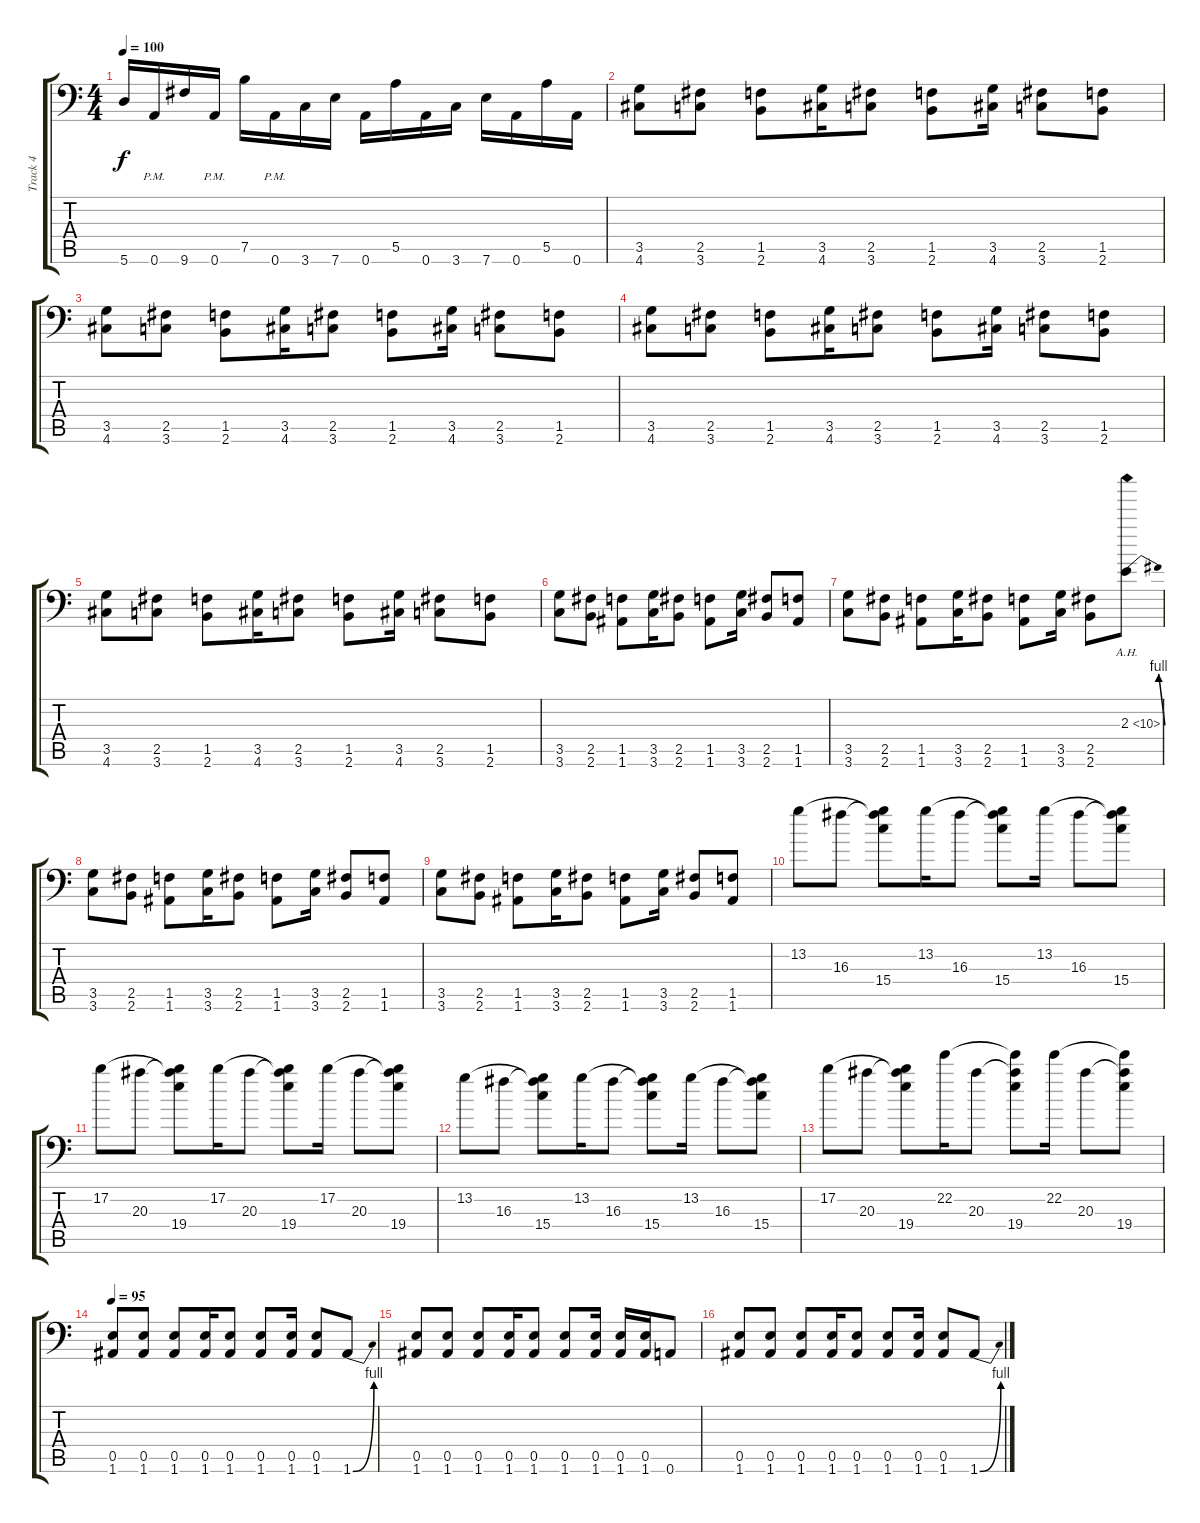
\track ("Track 4" "Track 4") {instrument distortionguitar}
\staff {score tabs}
\tuning (B3 Gb3 D3 A2 E2 A1) {hide}
\ts (4 4)
\tempo 100
\clef f4
\ks c
5.6.16{dy f} 0.6{pm}.16 9.6.16 0.6{pm}.16 7.5.16 0.6{pm}.16 3.6.16 7.6.16 0.6.16 5.5.16 0.6.16 3.6.16 7.6.16 0.6.16 5.5.16 0.6.16 |
(3.5 4.6).8 (2.5 3.6).8 (1.5 2.6).8 (3.5 4.6).16 (2.5 3.6).8 (1.5 2.6).8 (3.5 4.6).16 (2.5 3.6).8 (1.5 2.6).8 |
(3.5 4.6).8 (2.5 3.6).8 (1.5 2.6).8 (3.5 4.6).16 (2.5 3.6).8 (1.5 2.6).8 (3.5 4.6).16 (2.5 3.6).8 (1.5 2.6).8 |
(3.5 4.6).8 (2.5 3.6).8 (1.5 2.6).8 (3.5 4.6).16 (2.5 3.6).8 (1.5 2.6).8 (3.5 4.6).16 (2.5 3.6).8 (1.5 2.6).8 |
(3.5 4.6).8 (2.5 3.6).8 (1.5 2.6).8 (3.5 4.6).16 (2.5 3.6).8 (1.5 2.6).8 (3.5 4.6).16 (2.5 3.6).8 (1.5 2.6).8 |
(3.5 3.6).8 (2.5 2.6).8 (1.5 1.6).8 (3.5 3.6).16 (2.5 2.6).8 (1.5 1.6).8 (3.5 3.6).16 (2.5 2.6).8 (1.5 1.6).8 |
(3.5 3.6).8 (2.5 2.6).8 (1.5 1.6).8 (3.5 3.6).16 (2.5 2.6).8 (1.5 1.6).8 (3.5 3.6).16 (2.5 2.6).8 2.3{be (bend 0 0 60 4) ah 8}.8 |
(3.5 3.6).8 (2.5 2.6).8 (1.5 1.6).8 (3.5 3.6).16 (2.5 2.6).8 (1.5 1.6).8 (3.5 3.6).16 (2.5 2.6).8 (1.5 1.6).8 |
(3.5 3.6).8 (2.5 2.6).8 (1.5 1.6).8 (3.5 3.6).16 (2.5 2.6).8 (1.5 1.6).8 (3.5 3.6).16 (2.5 2.6).8 (1.5 1.6).8 |
13.2.8 16.3.8 (13.2{t} 16.3{t} 15.4).8 13.2.16 16.3.8 (13.2{t} 16.3{t} 15.4).8 13.2.16 16.3.8 (13.2{t} 16.3{t} 15.4).8 |
17.2.8 20.3.8 (17.2{t} 20.3{t} 19.4).8 17.2.16 20.3.8 (17.2{t} 20.3{t} 19.4).8 17.2.16 20.3.8 (17.2{t} 20.3{t} 19.4).8 |
13.2.8 16.3.8 (13.2{t} 16.3{t} 15.4).8 13.2.16 16.3.8 (13.2{t} 16.3{t} 15.4).8 13.2.16 16.3.8 (13.2{t} 16.3{t} 15.4).8 |
17.2.8 20.3.8 (17.2{t} 20.3{t} 19.4).8 22.2.16 20.3.8 (22.2{t} 20.3{t} 19.4).8 22.2.16 20.3.8 (22.2{t} 20.3{t} 19.4).8 |
\tempo 95
(0.5 1.6).8 (0.5 1.6).8 (0.5 1.6).8 (0.5 1.6).16 (0.5 1.6).8 (0.5 1.6).8 (0.5 1.6).16 (0.5 1.6).8 1.6{be (bend 0 0 60 4)}.8 |
(0.5 1.6).8 (0.5 1.6).8 (0.5 1.6).8 (0.5 1.6).16 (0.5 1.6).8 (0.5 1.6).8 (0.5 1.6).16 (0.5 1.6).16 (0.5 1.6).16 0.6.8 |
(0.5 1.6).8 (0.5 1.6).8 (0.5 1.6).8 (0.5 1.6).16 (0.5 1.6).8 (0.5 1.6).8 (0.5 1.6).16 (0.5 1.6).8 1.6{be (bend 0 0 60 4)}.8
